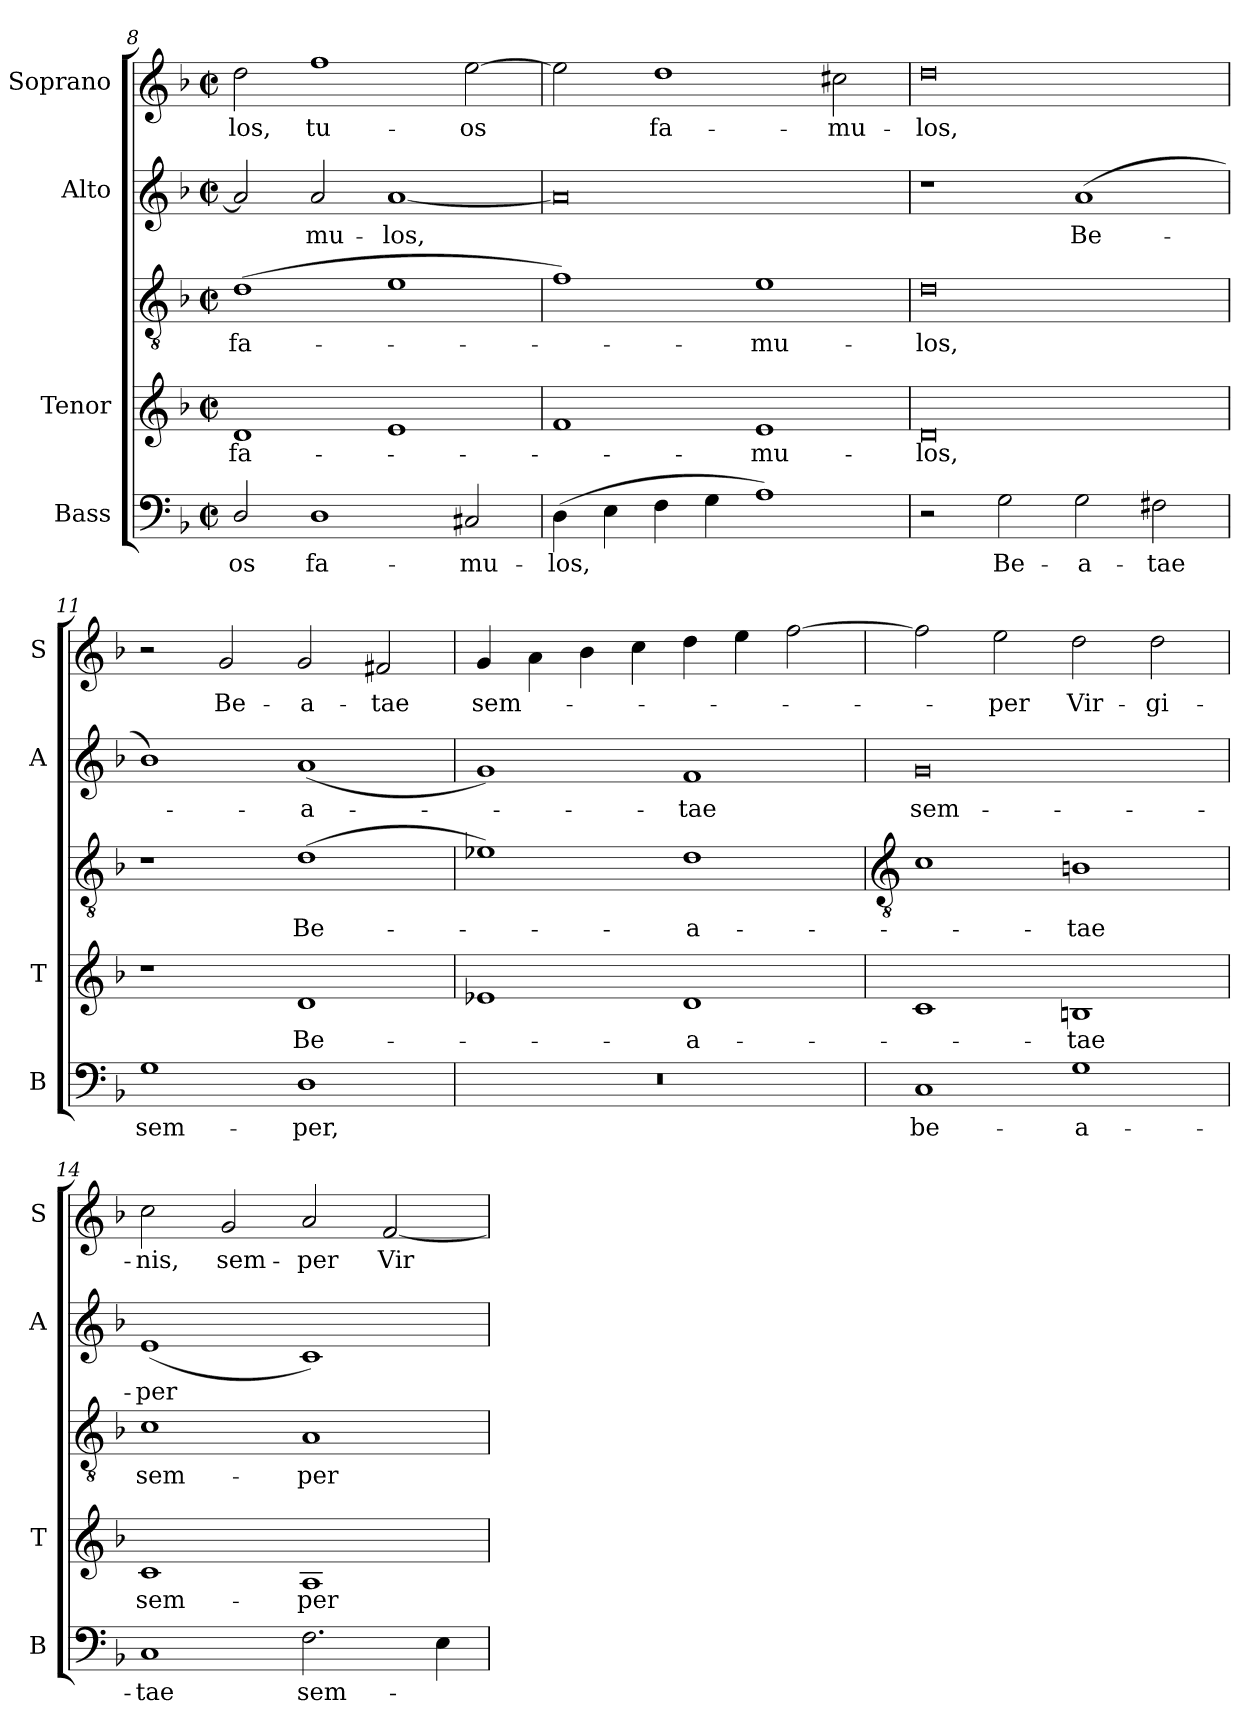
**kern	**text	**kern	**text	**kern	**text	**kern	**text	**kern	**text
*part4	*part4	*part3	*part3	*part3	*part3	*part2	*part2	*part1	*part1
*staff5	*staff5	*staff4	*staff4	*staff3	*staff3	*staff2	*staff2	*staff1	*staff1
*I"Bass	*	*I"Tenor	*	*	*	*I"Alto	*	*I"Soprano	*
*I'B	*	*I'T	*	*	*	*I'A	*	*I'S	*
*clefF4	*	*	*	*clefGv2	*	*clefG2	*	*clefG2	*
*k[b-]	*	*k[b-]	*	*k[b-]	*	*k[b-]	*	*k[b-]	*
*F:	*	*F:	*	*F:	*	*F:	*	*F:	*
*M4/2	*	*M4/2	*	*M4/2	*	*M4/2	*	*M4/2	*
*met(c|)	*	*met(c|)	*	*met(c|)	*	*met(c|)	*	*met(c|)	*
=8	=8	=8	=8	=8	=8	=8	=8	=8	=8
!	!LO:LY:b	!	!LO:LY:b	!	!LO:LY:b	!	!	!	!LO:LY:b
2D/	os	1d	fa-	(>1d	fa-	2a]	.	2dd	-los,
!	!LO:LY:b	!	!	!	!	!	!LO:LY:b	!	!LO:LY:b
1D	fa-	.	.	.	.	2a	mu-	1ff	tu-
!	!	!	!	!	!	!	!LO:LY:b	!	!
.	.	1e	.	1e	.	[1a	-los,	.	.
!	!LO:LY:b	!	!	!	!	!	!	!	!LO:LY:b
2C#X	-mu-	.	.	.	.	.	.	[2ee	-os
=9	=9	=9	=9	=9	=9	=9	=9	=9	=9
!	!LO:LY:b	!	!	!	!	!	!	!	!
(>4D	-los,	1f	.	1f)	.	0a]	.	2ee]	.
4E	.	.	.	.	.	.	.	.	.
!	!	!	!	!	!	!	!	!	!LO:LY:b
4F	.	.	.	.	.	.	.	1dd	fa-
4G	.	.	.	.	.	.	.	.	.
!	!	!	!LO:LY:b	!	!LO:LY:b	!	!	!	!
1A)	.	1e	mu-	1e	mu-	.	.	.	.
!	!	!	!	!	!	!	!	!	!LO:LY:b
.	.	.	.	.	.	.	.	2cc#	-mu-
=10	=10	=10	=10	=10	=10	=10	=10	=10	=10
!	!	!	!LO:LY:b	!	!LO:LY:b	!	!	!	!LO:LY:b
2r	.	0d	-los,	0d	-los,	1r	.	0dd	-los,
!	!LO:LY:b	!	!	!	!	!	!	!	!
2G	Be-	.	.	.	.	.	.	.	.
!	!LO:LY:b	!	!	!	!	!	!LO:LY:b	!	!
2G	-a-	.	.	.	.	(<1a	Be-	.	.
!	!LO:LY:b	!	!	!	!	!	!	!	!
2F#X	-tae	.	.	.	.	.	.	.	.
=11	=11	=11	=11	=11	=11	=11	=11	=11	=11
!	!LO:LY:b	!	!	!	!	!	!	!	!
1G	sem-	1r	.	1r	.	1b-)	.	2r	.
!	!	!	!	!	!	!	!	!	!LO:LY:b
.	.	.	.	.	.	.	.	2g	Be-
!	!LO:LY:b	!	!LO:LY:b	!	!LO:LY:b	!	!LO:LY:b	!	!LO:LY:b
1D	-per,	1d	Be-	(>1d	Be-	(<1a	a-	2g	-a-
!	!	!	!	!	!	!	!	!	!LO:LY:b
.	.	.	.	.	.	.	.	2f#	-tae
=12	=12	=12	=12	=12	=12	=12	=12	=12	=12
!	!	!	!	!	!	!	!	!	!LO:LY:b
0r	.	1e-	.	1e-)	.	1g)	.	4g	sem-
.	.	.	.	.	.	.	.	4a\	.
.	.	.	.	.	.	.	.	4b-	.
.	.	.	.	.	.	.	.	4cc	.
!	!	!	!LO:LY:b	!	!LO:LY:b	!	!LO:LY:b	!	!
.	.	1d	a-	1d	a-	1f	tae	4dd	.
.	.	.	.	.	.	.	.	4ee	.
.	.	.	.	.	.	.	.	[2ff	.
!!LO:LB:g=z
=13	=13	=13	=13	=13	=13	=13	=13	=13	=13
*	*	*	*	*clefGv2	*	*	*	*	*
!	!LO:LY:b	!	!	!	!	!	!LO:LY:b	!	!
1C	be-	1c	.	1c	.	0g	sem-	2ff]	.
!	!	!	!	!	!	!	!	!	!LO:LY:b
.	.	.	.	.	.	.	.	2ee	per
!	!LO:LY:b	!	!LO:LY:b	!	!LO:LY:b	!	!	!	!LO:LY:b
1G	-a-	1Bn	tae	1Bn	tae	.	.	2dd	Vir-
!	!	!	!	!	!	!	!	!	!LO:LY:b
.	.	.	.	.	.	.	.	2dd	-gi-
=14	=14	=14	=14	=14	=14	=14	=14	=14	=14
!	!LO:LY:b	!	!LO:LY:b	!	!LO:LY:b	!	!LO:LY:b	!	!LO:LY:b
1C	-tae	1c	sem-	1c	sem-	(<1e	-per	2cc	-nis,
!	!	!	!	!	!	!	!	!	!LO:LY:b
.	.	.	.	.	.	.	.	2g	sem-
!	!LO:LY:b	!	!LO:LY:b	!	!LO:LY:b	!	!	!	!LO:LY:b
2.F	sem-	1A	-per	1A	-per	1c)	.	2a	-per
!	!	!	!	!	!	!	!	!	!LO:LY:b
.	.	.	.	.	.	.	.	[2f	Vir-
4E	.	.	.	.	.	.	.	.	.
=	=	=	=	=	=	=	=	=	=
*-	*-	*-	*-	*-	*-	*-	*-	*-	*-
